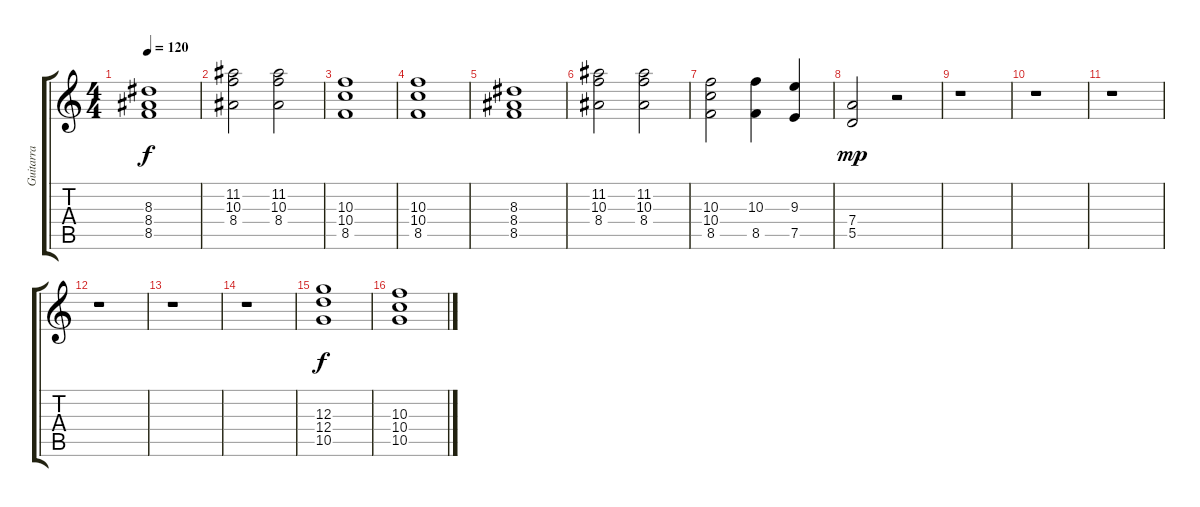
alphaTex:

\track ("Guitarra" "Guitarra") {instrument distortionguitar}
\staff {score tabs}
\tuning (E4 B3 G3 D3 A2 E2) {hide}
\ts (4 4)
\tempo 120
\clef g2
\ks c
(8.3 8.4 8.5).1{dy f} |
(11.2 10.3 8.4).2 (11.2 10.3 8.4).2 |
(10.3 10.4 8.5).1 |
(10.3 10.4 8.5).1 |
(8.3 8.4 8.5).1 |
(11.2 10.3 8.4).2 (11.2 10.3 8.4).2 |
(10.3 10.4 8.5).2 (10.3 8.5).4 (9.3 7.5).4 |
(7.4 5.5).2{dy mp} r.2 |
r.1 |
r.1 |
r.1 |
r.1 |
r.1 |
r.1 |
(12.3 12.4 10.5).1{dy f} |
(10.3 10.4 10.5).1
